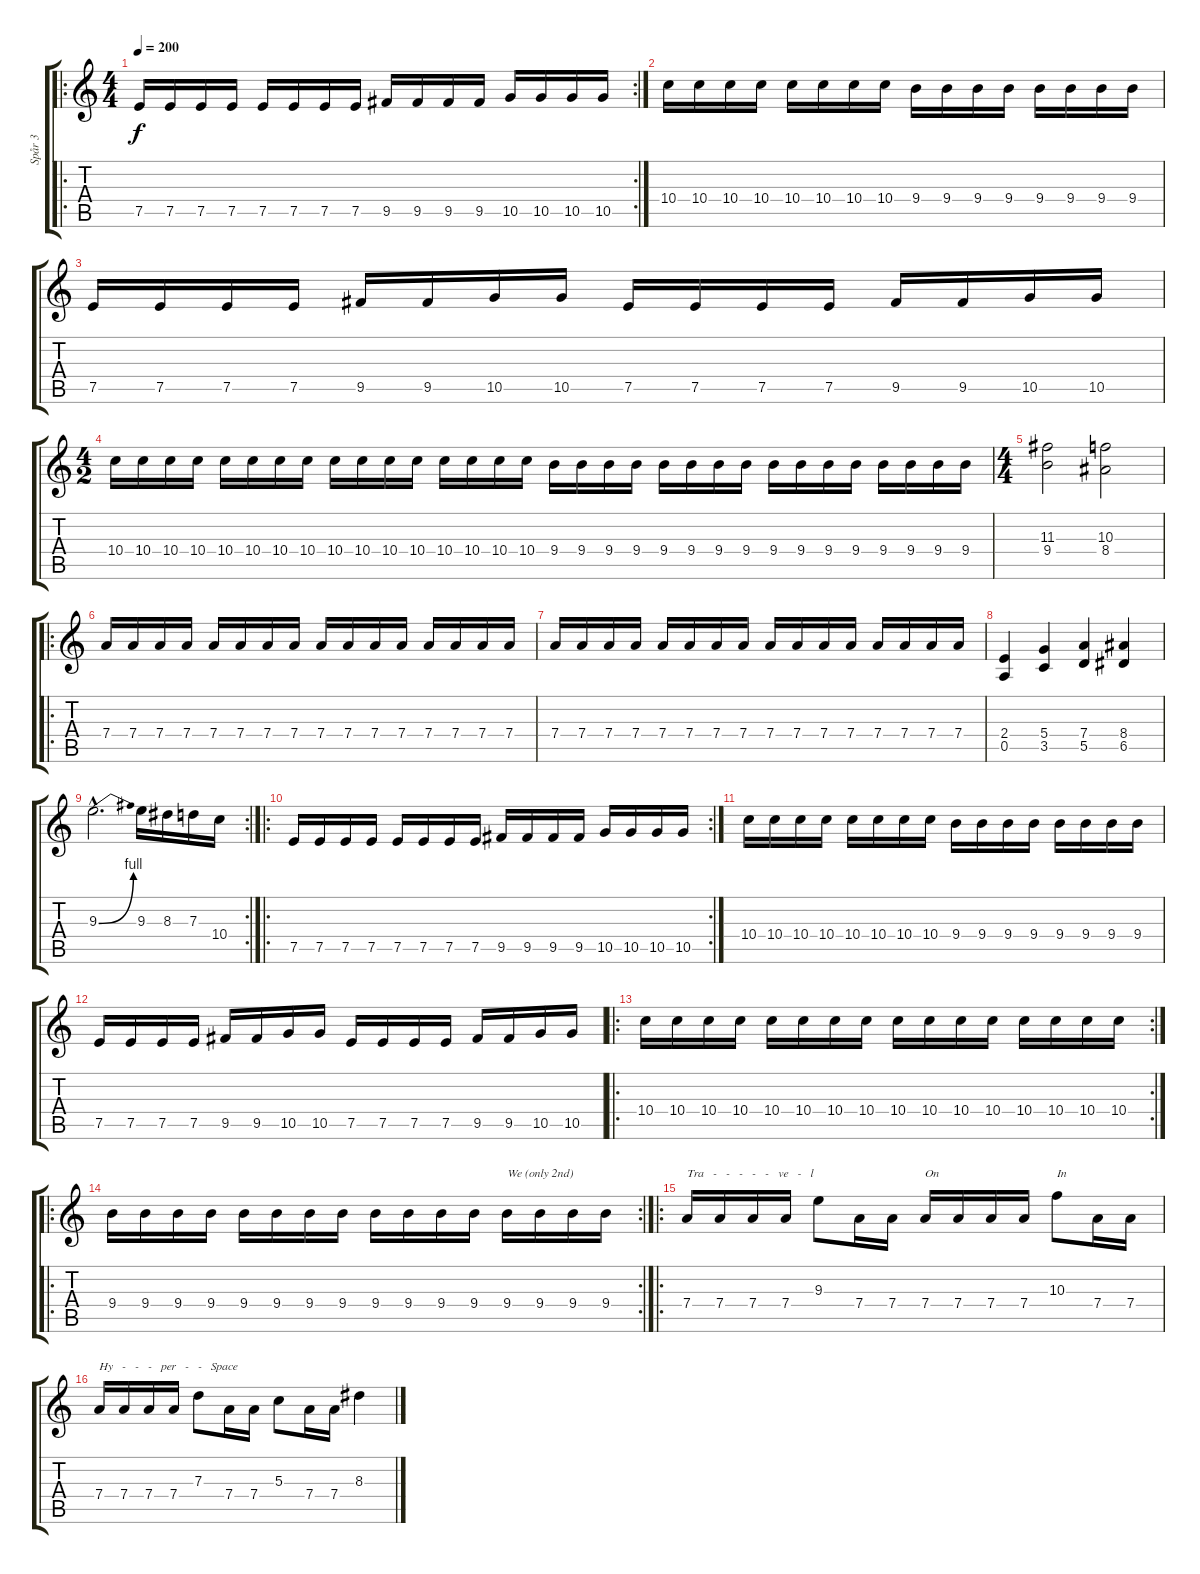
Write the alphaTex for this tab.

\track ("Spår 3" "Spår 3") {instrument distortionguitar}
\staff {score tabs}
\tuning (E4 B3 G3 D3 A2 E2) {hide}
\ro
\rc 2
\ts (4 4)
\tempo 200
\clef g2
\ks c
7.5.16{dy f} 7.5.16 7.5.16 7.5.16 7.5.16 7.5.16 7.5.16 7.5.16 9.5.16 9.5.16 9.5.16 9.5.16 10.5.16 10.5.16 10.5.16 10.5.16 |
10.4.16 10.4.16 10.4.16 10.4.16 10.4.16 10.4.16 10.4.16 10.4.16 9.4.16 9.4.16 9.4.16 9.4.16 9.4.16 9.4.16 9.4.16 9.4.16 |
7.5.16 7.5.16 7.5.16 7.5.16 9.5.16 9.5.16 10.5.16 10.5.16 7.5.16 7.5.16 7.5.16 7.5.16 9.5.16 9.5.16 10.5.16 10.5.16 |
\ts (4 2)
10.4.16 10.4.16 10.4.16 10.4.16 10.4.16 10.4.16 10.4.16 10.4.16 10.4.16 10.4.16 10.4.16 10.4.16 10.4.16 10.4.16 10.4.16 10.4.16 9.4.16 9.4.16 9.4.16 9.4.16 9.4.16 9.4.16 9.4.16 9.4.16 9.4.16 9.4.16 9.4.16 9.4.16 9.4.16 9.4.16 9.4.16 9.4.16 |
\ts (4 4)
(11.3 9.4).2 (10.3 8.4).2 |
\ro
7.4.16 7.4.16 7.4.16 7.4.16 7.4.16 7.4.16 7.4.16 7.4.16 7.4.16 7.4.16 7.4.16 7.4.16 7.4.16 7.4.16 7.4.16 7.4.16 |
7.4.16 7.4.16 7.4.16 7.4.16 7.4.16 7.4.16 7.4.16 7.4.16 7.4.16 7.4.16 7.4.16 7.4.16 7.4.16 7.4.16 7.4.16 7.4.16 |
(2.4 0.5).4{volume 13} (5.4 3.5).4 (7.4 5.5).4 (8.4 6.5).4 |
\rc 2
9.3{be (bend 0 0 60 4) hac}.2{d volume 16} 9.3.16 8.3.16 7.3.16 10.4.16 |
\ro
\rc 2
7.5.16 7.5.16 7.5.16 7.5.16 7.5.16 7.5.16 7.5.16 7.5.16 9.5.16 9.5.16 9.5.16 9.5.16 10.5.16 10.5.16 10.5.16 10.5.16 |
10.4.16 10.4.16 10.4.16 10.4.16 10.4.16 10.4.16 10.4.16 10.4.16 9.4.16 9.4.16 9.4.16 9.4.16 9.4.16 9.4.16 9.4.16 9.4.16 |
7.5.16 7.5.16 7.5.16 7.5.16 9.5.16 9.5.16 10.5.16 10.5.16 7.5.16 7.5.16 7.5.16 7.5.16 9.5.16 9.5.16 10.5.16 10.5.16 |
\ro
\rc 2
10.4.16 10.4.16 10.4.16 10.4.16 10.4.16 10.4.16 10.4.16 10.4.16 10.4.16 10.4.16 10.4.16 10.4.16 10.4.16 10.4.16 10.4.16 10.4.16 |
\ro
\rc 2
9.4.16 9.4.16 9.4.16 9.4.16 9.4.16 9.4.16 9.4.16 9.4.16 9.4.16 9.4.16 9.4.16 9.4.16 9.4.16{txt "We (only 2nd)"} 9.4.16 9.4.16 9.4.16 |
\ro
7.4.16{txt "Tra   -   -   -   -   -   ve   -   l"} 7.4.16 7.4.16 7.4.16 9.3.8 7.4.16 7.4.16 7.4.16{txt "On"} 7.4.16 7.4.16 7.4.16 10.3.8{txt "In"} 7.4.16 7.4.16 |
7.4.16{txt "Hy   -   -   -   per   -   -   Space"} 7.4.16 7.4.16 7.4.16 7.3.8 7.4.16 7.4.16 5.3.8 7.4.16 7.4.16 8.3.4
